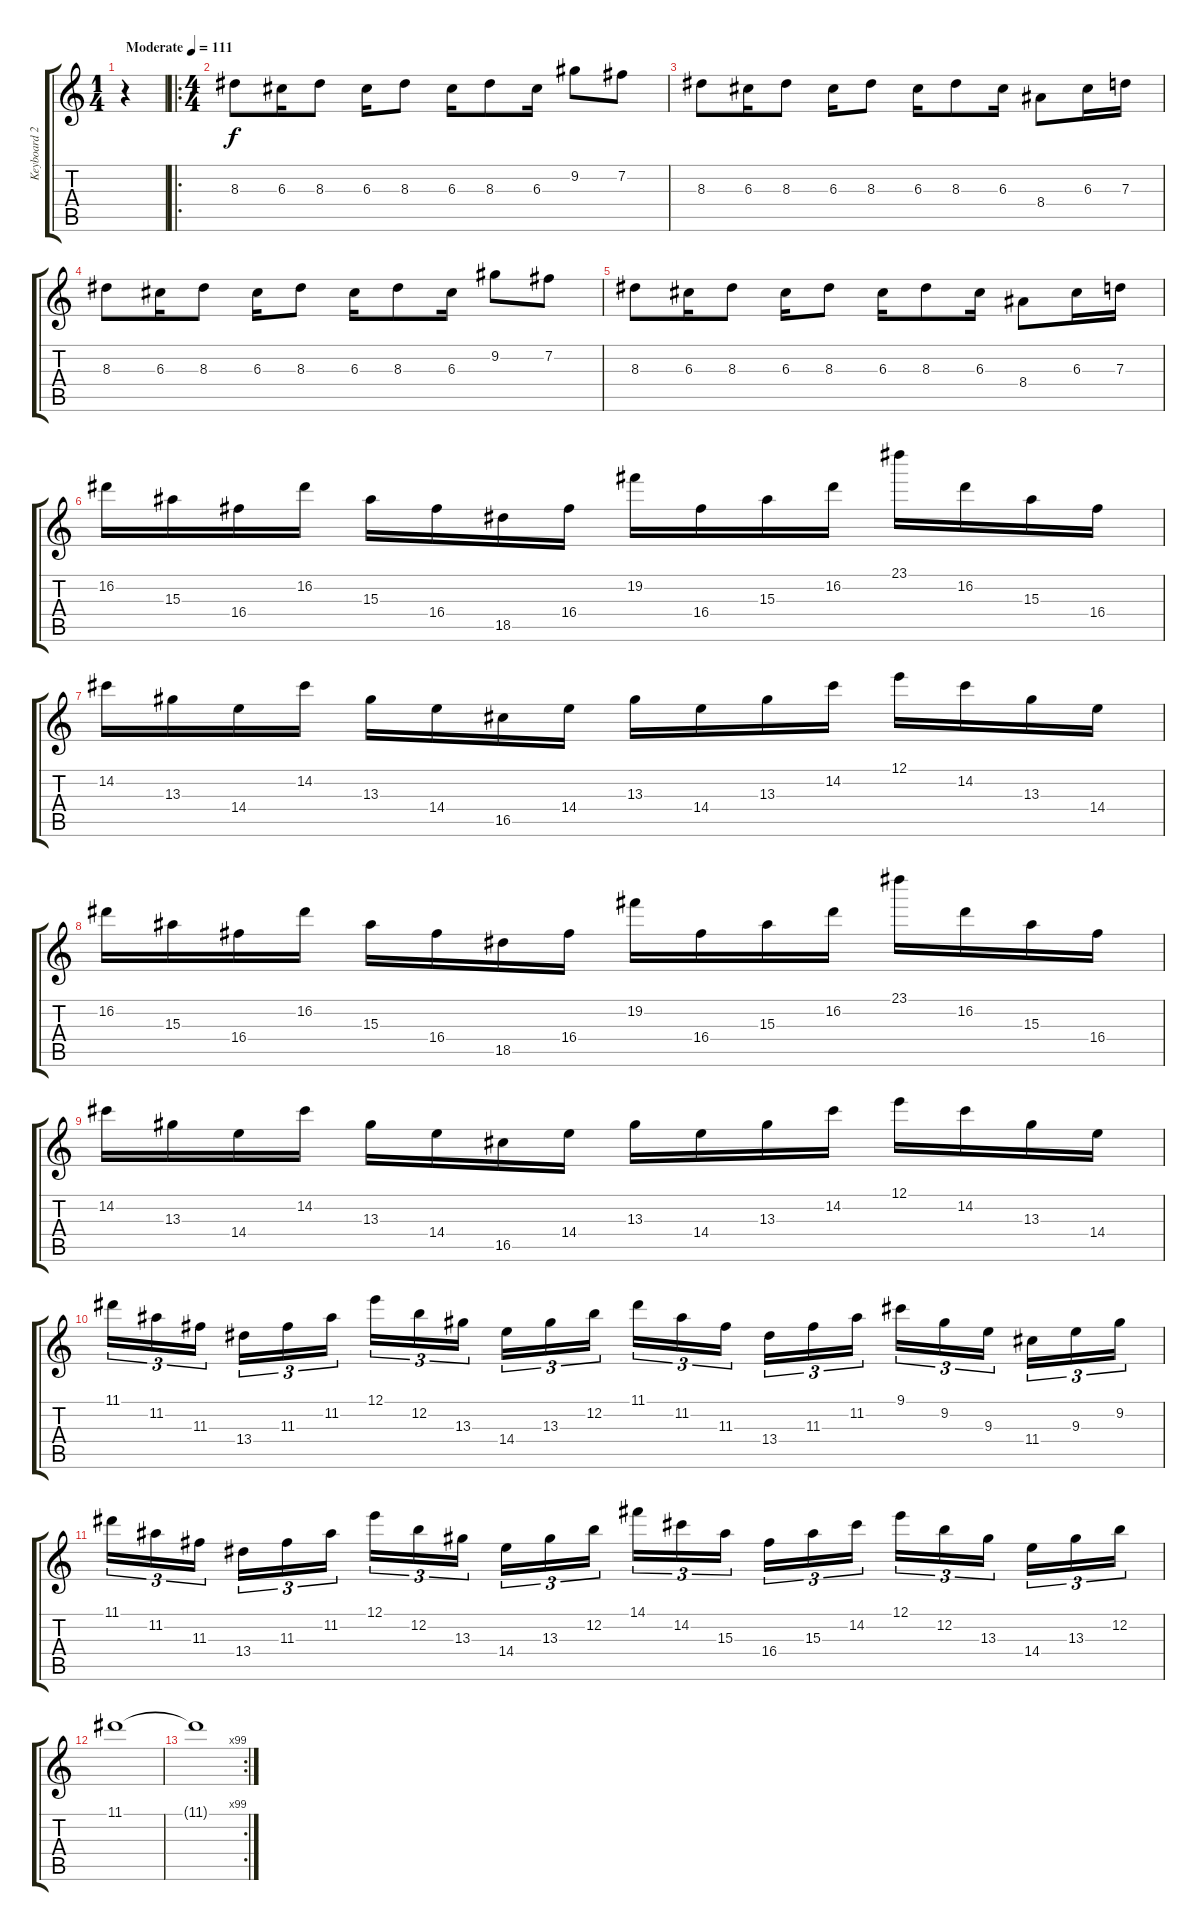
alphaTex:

\track ("Keyboard 2" "Keyboard 2") {instrument percussiveorgan}
\staff {score tabs}
\tuning (E5 B4 G4 D4 A3 E3) {hide}
\ts (1 4)
\tempo (111 "Moderate")
\clef g2
\ks c
r.4{dy f instrument percussiveorgan} |
\ro
\ts (4 4)
8.3.8 6.3.16 8.3.8 6.3.16 8.3.8 6.3.16 8.3.8 6.3.16 9.2.8 7.2.8 |
8.3.8 6.3.16 8.3.8 6.3.16 8.3.8 6.3.16 8.3.8 6.3.16 8.4.8 6.3.16 7.3.16 |
8.3.8 6.3.16 8.3.8 6.3.16 8.3.8 6.3.16 8.3.8 6.3.16 9.2.8 7.2.8 |
8.3.8 6.3.16 8.3.8 6.3.16 8.3.8 6.3.16 8.3.8 6.3.16 8.4.8 6.3.16 7.3.16 |
16.2.16 15.3.16 16.4.16 16.2.16 15.3.16 16.4.16 18.5.16 16.4.16 19.2.16 16.4.16 15.3.16 16.2.16 23.1.16 16.2.16 15.3.16 16.4.16 |
14.2.16 13.3.16 14.4.16 14.2.16 13.3.16 14.4.16 16.5.16 14.4.16 13.3.16 14.4.16 13.3.16 14.2.16 12.1.16 14.2.16 13.3.16 14.4.16 |
16.2.16 15.3.16 16.4.16 16.2.16 15.3.16 16.4.16 18.5.16 16.4.16 19.2.16 16.4.16 15.3.16 16.2.16 23.1.16 16.2.16 15.3.16 16.4.16 |
14.2.16 13.3.16 14.4.16 14.2.16 13.3.16 14.4.16 16.5.16 14.4.16 13.3.16 14.4.16 13.3.16 14.2.16 12.1.16 14.2.16 13.3.16 14.4.16 |
11.1.16{tu (3 2)} 11.2.16{tu (3 2)} 11.3.16{tu (3 2)} 13.4.16{tu (3 2)} 11.3.16{tu (3 2)} 11.2.16{tu (3 2)} 12.1.16{tu (3 2)} 12.2.16{tu (3 2)} 13.3.16{tu (3 2)} 14.4.16{tu (3 2)} 13.3.16{tu (3 2)} 12.2.16{tu (3 2)} 11.1.16{tu (3 2)} 11.2.16{tu (3 2)} 11.3.16{tu (3 2)} 13.4.16{tu (3 2)} 11.3.16{tu (3 2)} 11.2.16{tu (3 2)} 9.1.16{tu (3 2)} 9.2.16{tu (3 2)} 9.3.16{tu (3 2)} 11.4.16{tu (3 2)} 9.3.16{tu (3 2)} 9.2.16{tu (3 2)} |
11.1.16{tu (3 2)} 11.2.16{tu (3 2)} 11.3.16{tu (3 2)} 13.4.16{tu (3 2)} 11.3.16{tu (3 2)} 11.2.16{tu (3 2)} 12.1.16{tu (3 2)} 12.2.16{tu (3 2)} 13.3.16{tu (3 2)} 14.4.16{tu (3 2)} 13.3.16{tu (3 2)} 12.2.16{tu (3 2)} 14.1.16{tu (3 2)} 14.2.16{tu (3 2)} 15.3.16{tu (3 2)} 16.4.16{tu (3 2)} 15.3.16{tu (3 2)} 14.2.16{tu (3 2)} 12.1.16{tu (3 2)} 12.2.16{tu (3 2)} 13.3.16{tu (3 2)} 14.4.16{tu (3 2)} 13.3.16{tu (3 2)} 12.2.16{tu (3 2)} |
11.1.1 |
\rc 99
11.1{t}.1
